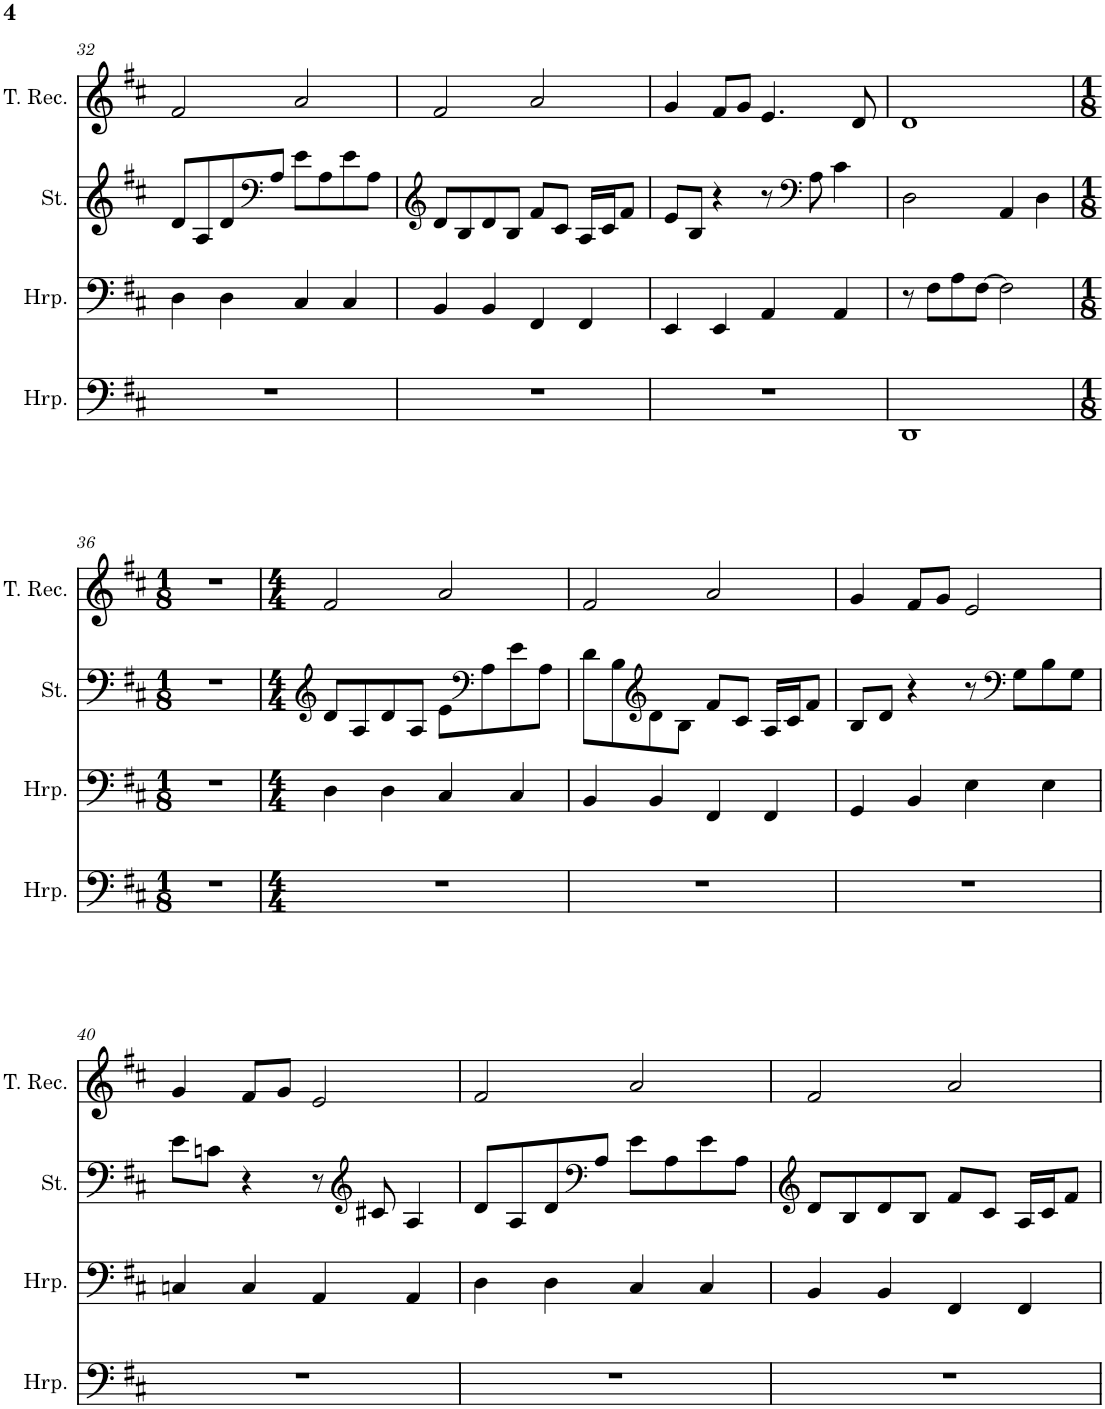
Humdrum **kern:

**kern	**kern	**kern	**kern
*part4	*part3	*part2	*part1
*staff4	*staff3	*staff2	*staff1
*I"Harp	*I"Harp	*I"Strings	*I"Tenor Recorder
*I'Hrp.	*I'Hrp.	*I'St.	*I'T. Rec.
!!LO:PB:g=z
*clefF4	*clefF4	*clefG2	*clefG2
*k[f#c#]	*k[f#c#]	*k[f#c#]	*k[f#c#]
*M4/4	*M4/4	*M4/4	*M4/4
=32	=32	=32	=32
1r	4D\	8d/L	2f#/
.	.	8A/	.
.	4D\	8d/	.
*	*	*clefF4	*
.	.	8A/J	.
.	4C#/	8e\L	2a/
.	.	8A\	.
.	4C#/	8e\	.
.	.	8A\J	.
=33	=33	=33	=33
*	*	*clefG2	*
1r	4BB/	8d/L	2f#/
.	.	8B/	.
.	4BB/	8d/	.
.	.	8B/J	.
.	4FF#/	8f#/L	2a/
.	.	8c#/J	.
.	4FF#/	16A/LL	.
.	.	16c#/J	.
.	.	8f#/J	.
=34	=34	=34	=34
1r	4EE/	8e/L	4g/
.	.	8B/J	.
.	4EE/	4r	8f#/L
.	.	.	8g/J
.	4AA/	8r	4.e/
*	*	*clefF4	*
.	.	8A\	.
.	4AA/	4c#\	.
.	.	.	8d/
=35	=35	=35	=35
1DD	8r	2D\	1d
.	8F#\L	.	.
.	8A\	.	.
.	[8F#\J	.	.
.	2F#\]	4AA/	.
.	.	4D\	.
!!LO:LB:g=z
=36	=36	=36	=36
*M1/8	*M1/8	*M1/8	*M1/8
8r	8r	8r	8r
=37	=37	=37	=37
*	*	*clefG2	*
*M4/4	*M4/4	*M4/4	*M4/4
1r	4D\	8d/L	2f#/
.	.	8A/	.
.	4D\	8d/	.
.	.	8A/J	.
.	4C#/	8e\L	2a/
*	*	*clefF4	*
.	.	8A\	.
.	4C#/	8e\	.
.	.	8A\J	.
=38	=38	=38	=38
1r	4BB/	8d\L	2f#/
.	.	8B\	.
*	*	*clefG2	*
.	4BB/	8d\	.
.	.	8B\J	.
.	4FF#/	8f#/L	2a/
.	.	8c#/J	.
.	4FF#/	16A/LL	.
.	.	16c#/J	.
.	.	8f#/J	.
=39	=39	=39	=39
1r	4GG/	8B/L	4g/
.	.	8d/J	.
.	4BB/	4r	8f#/L
.	.	.	8g/J
.	4E\	8r	2e/
*	*	*clefF4	*
.	.	8G\L	.
.	4E\	8B\	.
.	.	8G\J	.
!!LO:LB:g=z
=40	=40	=40	=40
1r	4Cn/	8e\L	4g/
.	.	8cn\J	.
.	4C/	4r	8f#/L
.	.	.	8g/J
.	4AA/	8r	2e/
*	*	*clefG2	*
.	.	8c#X/	.
.	4AA/	4A/	.
=41	=41	=41	=41
1r	4D\	8d/L	2f#/
.	.	8A/	.
.	4D\	8d/	.
*	*	*clefF4	*
.	.	8A/J	.
.	4C#/	8e\L	2a/
.	.	8A\	.
.	4C#/	8e\	.
.	.	8A\J	.
=42	=42	=42	=42
*	*	*clefG2	*
1r	4BB/	8d/L	2f#/
.	.	8B/	.
.	4BB/	8d/	.
.	.	8B/J	.
.	4FF#/	8f#/L	2a/
.	.	8c#/J	.
.	4FF#/	16A/LL	.
.	.	16c#/J	.
.	.	8f#/J	.
=	=	=	=
*-	*-	*-	*-
